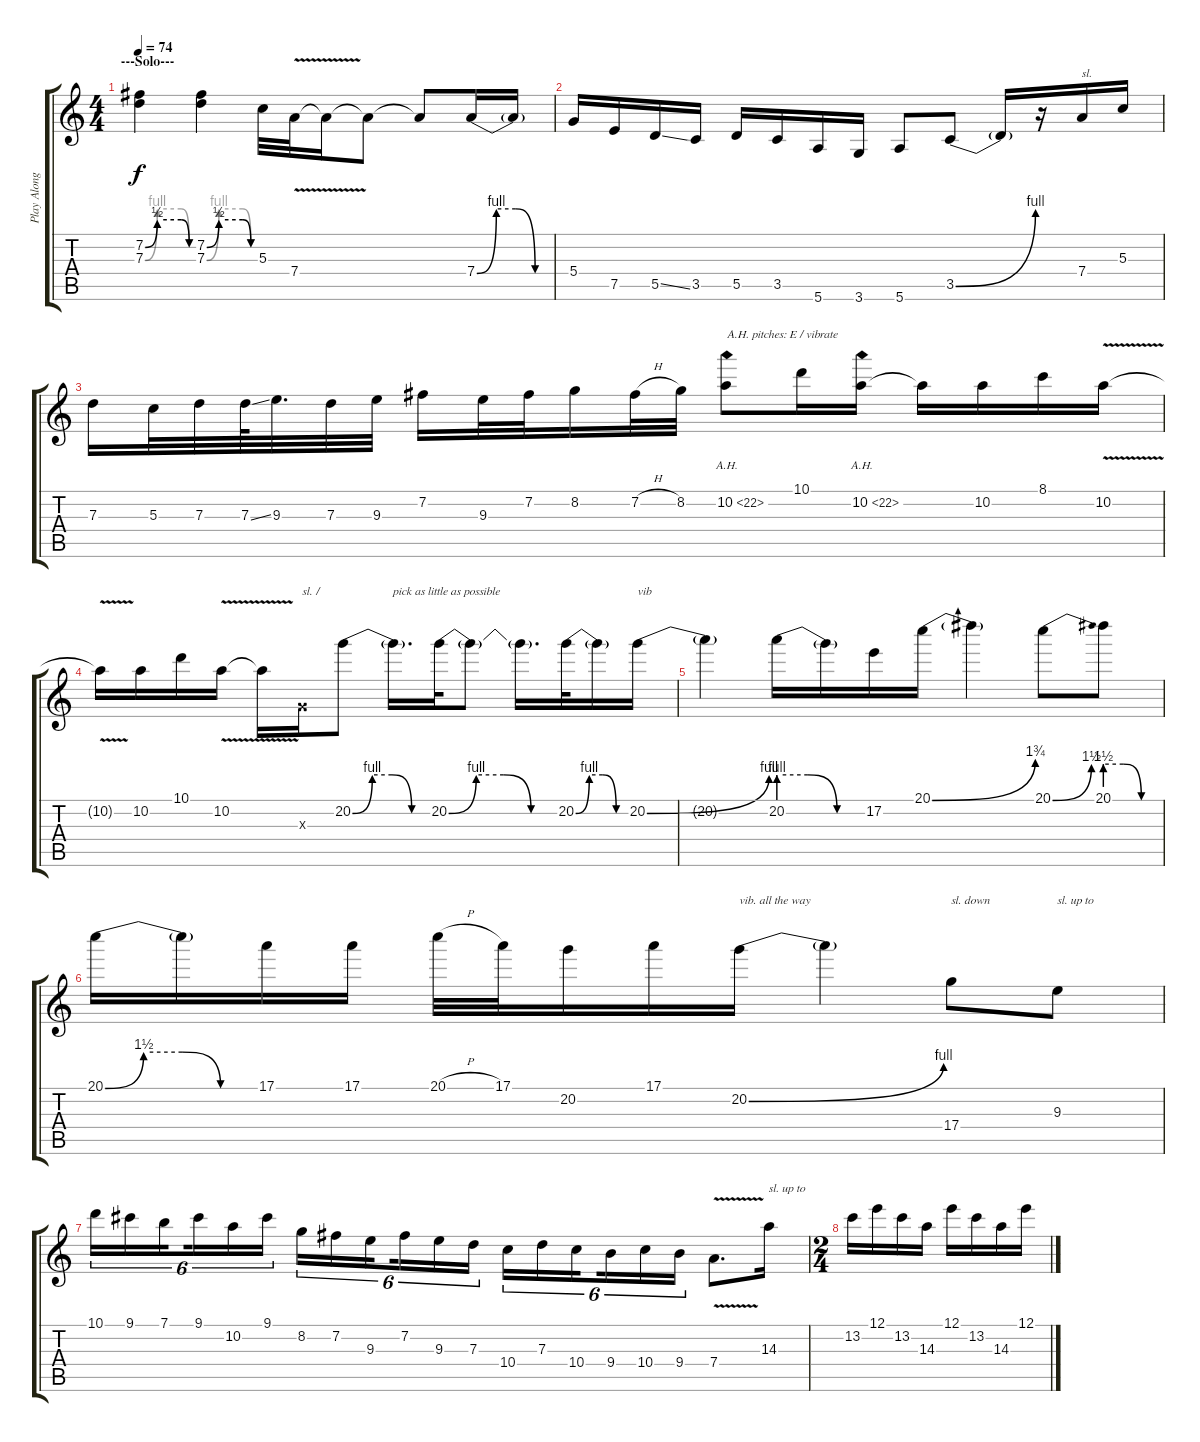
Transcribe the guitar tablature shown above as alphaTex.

\track ("Play Along" "Play Along") {instrument distortionguitar}
\staff {score tabs}
\tuning (E4 B3 G3 D3 A2 E2) {hide}
\ts (4 4)
\section ("" "---Solo---")
\tempo 74
\clef g2
\ks c
(7.2{be (custom 0 0 15 2 45 2 55 0 60 0)} 7.3{be (custom 0 0 15 4 45 4 55 0 60 0)}).4{dy f volume 14 instrument distortionguitar} (7.2{be (custom 0 0 15 2 45 2 55 0 60 0)} 7.3{be (custom 0 0 15 4 45 4 55 0 60 0)}).4 5.3.32 7.4{v}.32 7.4{t}.16 7.4{t}.8 7.4{t}.8 7.4{be (custom 0 0 15 4 30 4 45 0 60 0)}.16 7.4{t}.16 |
5.4.16 7.5.16 5.5{ss}.16 3.5.16 5.5.16 3.5.16 5.6.16 3.6.16 5.6.8 3.5{be (bend 0 0 60 4)}.8 3.5{t}.16 r.16 7.4.16{txt "sl."} 5.3.16 |
7.3.16 5.3.32 7.3.32 7.3{ss}.64 9.3.32{d} 7.3.32 9.3.32 7.2.16 9.3.32 7.2.32 8.2.16 7.2{h}.32 8.2.32 10.2{ah 12}.8{txt "A.H. pitches: E / vibrate"} 10.1.16 10.2{ah 12}.16 10.2{t}.16 10.2.16 8.1.16 10.2{v}.16 |
10.2{t}.16 10.2.16 10.1.16 10.2{v}.16 10.2{t}.16 0.3{x}.16{txt "sl. /"} 20.2{be (custom 0 0 15 4 30 4 45 0 60 0)}.8 20.2{t}.16{d txt "pick as little as possible"} 20.2{be (custom 0 0 15 4 30 4 45 0 60 0)}.32 20.2{t}.8 20.2{t}.16{d} 20.2{be (custom 0 0 15 4 30 4 45 0 60 0)}.32 20.2{t}.16 20.2{be (bend 0 0 60 4)}.16{txt "vib"} |
20.2{t}.4 20.2{be (custom 0 4 20 4 40 0 60 0)}.16 20.2{t}.16 17.2.16 20.1{be (bend 0 0 60 7)}.16 20.1{t}.4 20.1{be (bend 0 0 60 6)}.8 20.1{be (custom 0 6 20 6 40 0 60 0)}.8 |
20.1{be (custom 0 0 15 6 30 6 45 0 60 0)}.16 20.1{t}.16 17.1.16 17.1.16 20.1{h}.32 17.1.32 20.2.16 17.1.16 20.2{be (bend 0 0 60 4)}.16{txt "vib. all the way"} 20.2{t}.4 17.4.8{txt "sl. down"} 9.3.8{txt "sl. up to"} |
10.1.16{tu (6 4)} 9.1.16{tu (6 4)} 7.1.16{tu (6 4) beam splitsecondary} 9.1.16{tu (6 4)} 10.2.16{tu (6 4)} 9.1.16{tu (6 4)} 8.2.16{tu (6 4)} 7.2.16{tu (6 4)} 9.3.16{tu (6 4) beam splitsecondary} 7.2.16{tu (6 4)} 9.3.16{tu (6 4)} 7.3.16{tu (6 4)} 10.4.16{tu (6 4)} 7.3.16{tu (6 4)} 10.4.16{tu (6 4) beam splitsecondary} 9.4.16{tu (6 4)} 10.4.16{tu (6 4)} 9.4.16{tu (6 4)} 7.4{v}.8{d} 14.3.16{txt "sl. up to"} |
\ts (2 4)
13.2.16 12.1.16 13.2.16 14.3.16 12.1.16 13.2.16 14.3.16 12.1.16
